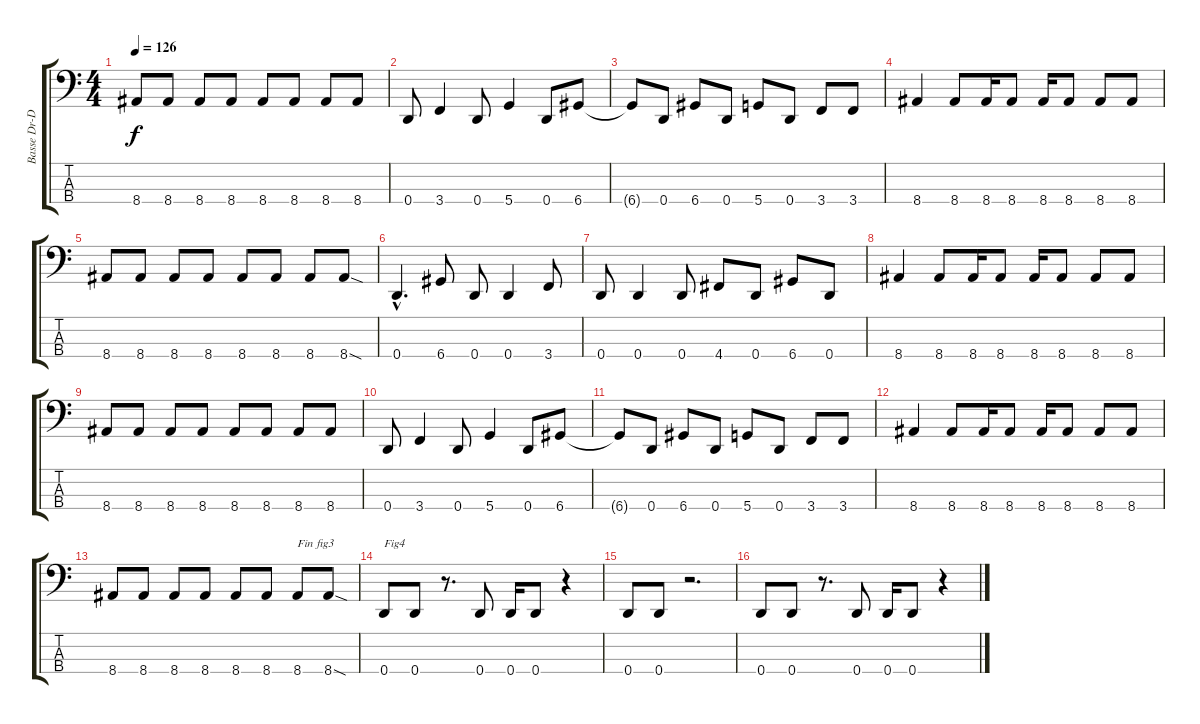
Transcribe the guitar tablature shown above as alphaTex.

\track ("Basse Dr-D bis" "Basse Dr-D") {instrument synthbass2}
\staff {score tabs}
\tuning (G2 D2 A1 D1) {hide}
\ts (4 4)
\tempo 126
\clef f4
\ks c
8.4.8{dy f} 8.4.8 8.4.8 8.4.8 8.4.8 8.4.8 8.4.8 8.4.8 |
0.4.8 3.4.4 0.4.8 5.4.4 0.4.8 6.4.8 |
6.4{t}.8 0.4.8 6.4.8 0.4.8 5.4.8 0.4.8 3.4.8 3.4.8 |
8.4.4 8.4.8 8.4.16 8.4.8 8.4.16 8.4.8 8.4.8 8.4.8 |
8.4.8 8.4.8 8.4.8 8.4.8 8.4.8 8.4.8 8.4.8 8.4{sod}.8 |
0.4{hac}.4{d} 6.4.8 0.4.8 0.4.4 3.4.8 |
0.4.8 0.4.4 0.4.8 4.4.8 0.4.8 6.4.8 0.4.8 |
8.4.4 8.4.8 8.4.16 8.4.8 8.4.16 8.4.8 8.4.8 8.4.8 |
8.4.8 8.4.8 8.4.8 8.4.8 8.4.8 8.4.8 8.4.8 8.4.8 |
0.4.8 3.4.4 0.4.8 5.4.4 0.4.8 6.4.8 |
6.4{t}.8 0.4.8 6.4.8 0.4.8 5.4.8 0.4.8 3.4.8 3.4.8 |
8.4.4 8.4.8 8.4.16 8.4.8 8.4.16 8.4.8 8.4.8 8.4.8 |
8.4.8 8.4.8 8.4.8 8.4.8 8.4.8 8.4.8 8.4.8{txt "Fin fig3"} 8.4{sod}.8 |
0.4.8{txt "Fig4"} 0.4.8 r.8{d} 0.4.8 0.4.16 0.4.8 r.4 |
0.4.8 0.4.8 r.2{d} |
0.4.8 0.4.8 r.8{d} 0.4.8 0.4.16 0.4.8 r.4
